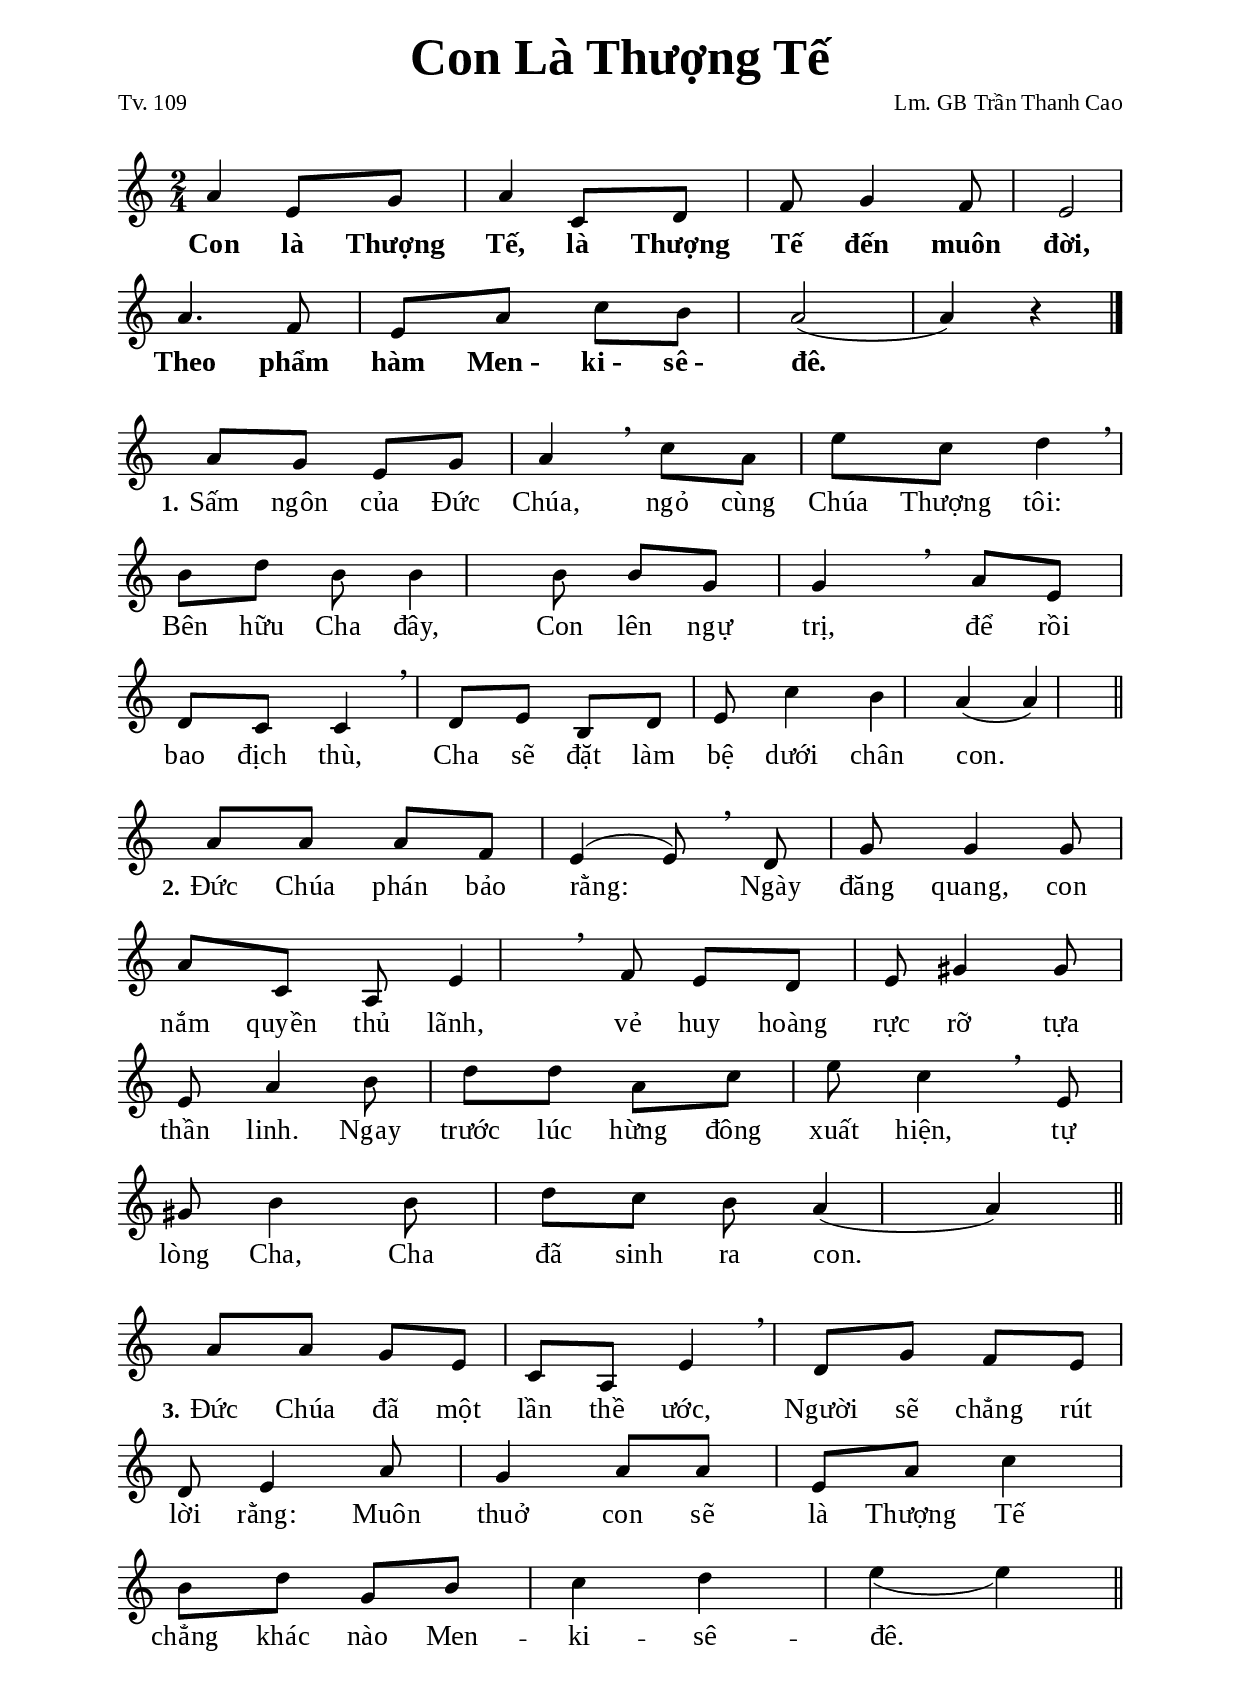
% Cài đặt chung
\version "2.22.1"
\include "english.ly"

\header {
  title = \markup { \fontsize #3 "Con Là Thượng Tế" }
  poet = "Tv. 109"
  composer = "Lm. GB Trần Thanh Cao"
  arranger = " "
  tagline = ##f
}


\paper {
  #(set-paper-size "a4")
  top-margin = 10\mm
  bottom-margin = 10\mm
  left-margin = 20\mm
  right-margin = 20\mm
  indent = #0
  #(define fonts
    (make-pango-font-tree
      "Liberation Serif"
      "Liberation Serif"
      "Liberation Serif"
      (/ 20 20)))
  page-count = #1
}

% Nhạc điệp khúc
nhacDiepKhuc= \relative c'' {

  a4 e8 g |
  a4 c,8 d |
  f g4 f8 |
  e2 |
  a4. f8 |
  e a c b |
  a2 ( |
  a4) r \bar "|."
}

% Nhạc phiên khúc
nhacPhienKhucMot = \relative c'' {

  a8 g e g a4 \breathe
  c8 a e' c d4 \breathe
  b8 d b b4 b8 b g g4 \breathe
  a8 e d c c4 \breathe
  d8 e b d e c'4 b a (a) \bar "||"
}

nhacPhienKhucHai = \relative c'' {

  a8 a a f e4 ^(e8) \breathe
  d g g4 g8 a c, a e'4 \breathe
  f8 e d e gs4 gs8 e a4
  b8 d d a c e c4 \breathe
  e,8 gs b4 b8 d c b a4 (a) \bar "||"
}

nhacPhienKhucBa = \relative c'' {
 
  a8 a g e c a e'4 \breathe
  d8 g f e d e4
  a8 g4 a8 a e a c4
  b8 d g, b c4 d e _(e) \bar "||"
}

% Lời điệp khúc
loiDiepKhuc = \lyricmode {
   Con là Thượng Tế, là Thượng Tế đến muôn đời,
  Theo phẩm hàm "Men -" "ki -" "sê -" đê.
}

% Lời phiên khúc
loiPhienKhucMot = \lyricmode {
  \set stanza = #"1."
  Sấm ngôn của Đức Chúa, ngỏ cùng Chúa Thượng tôi:
  Bên hữu Cha đây, Con lên ngự trị,
  để rồi bao địch thù, Cha sẽ đặt làm bệ dưới chân con.
}

loiPhienKhucHai = \lyricmode {
  \set stanza = #"2."
  Đức Chúa phán bảo rằng:
  Ngày đăng quang, con nắm quyền thủ lãnh,
  vẻ huy hoàng rực rỡ tựa thần linh.
  Ngay trước lúc hừng đông xuất hiện,
  tự lòng Cha, Cha đã sinh ra con.
}

loiPhienKhucBa = \lyricmode {
  \set stanza = #"3."
  Đức Chúa đã một lần thề ước,
  Người sẽ chẳng rút lời rằng:
  Muôn thuở con sẽ là Thượng Tế
  chẳng khác nào Men -- ki -- sê -- đê.
}


% Dàn trang
\score {
  \new ChoirStaff <<
    \new Staff = diepKhuc \with {
        \consists "Merge_rests_engraver"
        %\magnifyStaff #(magstep +1)
      }
      <<
      \new Voice = beSop {
        \key c \major \time 2/4 \stemNeutral \nhacDiepKhuc
      }
    >>
    \new Lyrics \lyricsto beSop \loiDiepKhuc
  >>
  \layout {
    \override Lyrics.LyricText.font-series = #'bold
    \override Lyrics.LyricText.font-size = #+2
    \override Lyrics.LyricSpace.minimum-distance = #4.0
    \override Score.BarNumber.break-visibility = ##(#f #f #f)
    \override Score.SpacingSpanner.uniform-stretching = ##t
  }
}

\score {
  \new ChoirStaff <<
    \new Staff = phienKhuc \with {
        %\magnifyStaff #(magstep +1)
      }
      <<
      \new Voice = beSop {
        \key c \major \time 2/4 \nhacPhienKhucMot
      }
    >>
    \new Lyrics \lyricsto beSop \loiPhienKhucMot
  >>
  \layout {
    \override Staff.TimeSignature.transparent = ##t
    \override Lyrics.LyricText.font-size = #+2
    \override Lyrics.LyricSpace.minimum-distance = #3.0
    \override Score.BarNumber.break-visibility = ##(#f #f #f)
    \override Score.SpacingSpanner.uniform-stretching = ##t
    \set Score.barAlways = ##t
    \set Score.defaultBarType = ""
  } 
}

\score {
  \new ChoirStaff <<
    \new Staff = phienKhuc \with {
        %\magnifyStaff #(magstep +1)
      }
      <<
      \new Voice = beSop {
        \key c \major \time 2/4 \nhacPhienKhucHai
      }
    >>
    \new Lyrics \lyricsto beSop \loiPhienKhucHai
  >>
  \layout {
    \override Staff.TimeSignature.transparent = ##t
    \override Lyrics.LyricText.font-size = #+2
    \override Lyrics.LyricSpace.minimum-distance = #3.5
    \override Score.BarNumber.break-visibility = ##(#f #f #f)
    \override Score.SpacingSpanner.uniform-stretching = ##t
    \set Score.barAlways = ##t
    \set Score.defaultBarType = ""
  } 
}

\score {
  \new ChoirStaff <<
    \new Staff = phienKhuc \with {
        %\magnifyStaff #(magstep +1)
      }
      <<
      \new Voice = beSop {
        \key c \major \time 2/4 \nhacPhienKhucBa
      }
    >>
    \new Lyrics \lyricsto beSop \loiPhienKhucBa
  >>
  \layout {
    \override Staff.TimeSignature.transparent = ##t
    \override Lyrics.LyricText.font-size = #+2
    \override Lyrics.LyricSpace.minimum-distance = #3.5
    \override Score.BarNumber.break-visibility = ##(#f #f #f)
    \override Score.SpacingSpanner.uniform-stretching = ##t
    \set Score.barAlways = ##t
    \set Score.defaultBarType = ""
  } 
}
